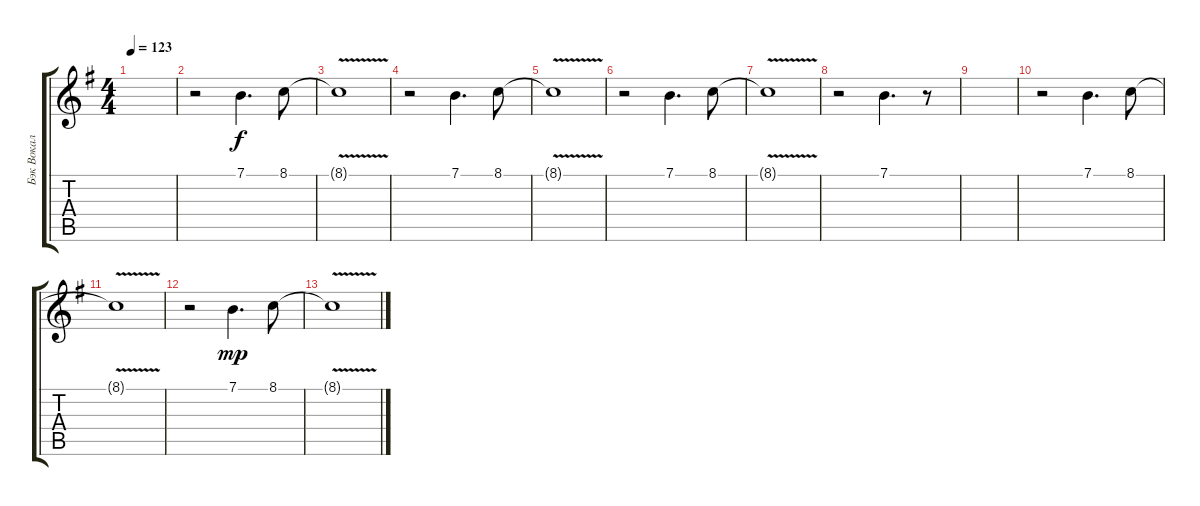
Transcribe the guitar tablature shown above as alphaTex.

\track ("Бэк Вокал" "Бэк Вокал") {instrument brasssection}
\staff {score tabs}
\tuning (E4 B3 G3 D3 A2 E2) {hide}
\ts (4 4)
\tempo 123
\clef g2
\ks eminor
|
r.2 7.1.4{d} 8.1.8 |
8.1{v t}.1 |
r.2 7.1.4{d} 8.1.8 |
8.1{v t}.1 |
r.2 7.1.4{d} 8.1.8 |
8.1{v t}.1 |
r.2 7.1.4{d} r.8 |
|
r.2 7.1.4{d} 8.1.8 |
8.1{v t}.1 |
r.2 7.1.4{d dy mp} 8.1.8 |
8.1{v t}.1
